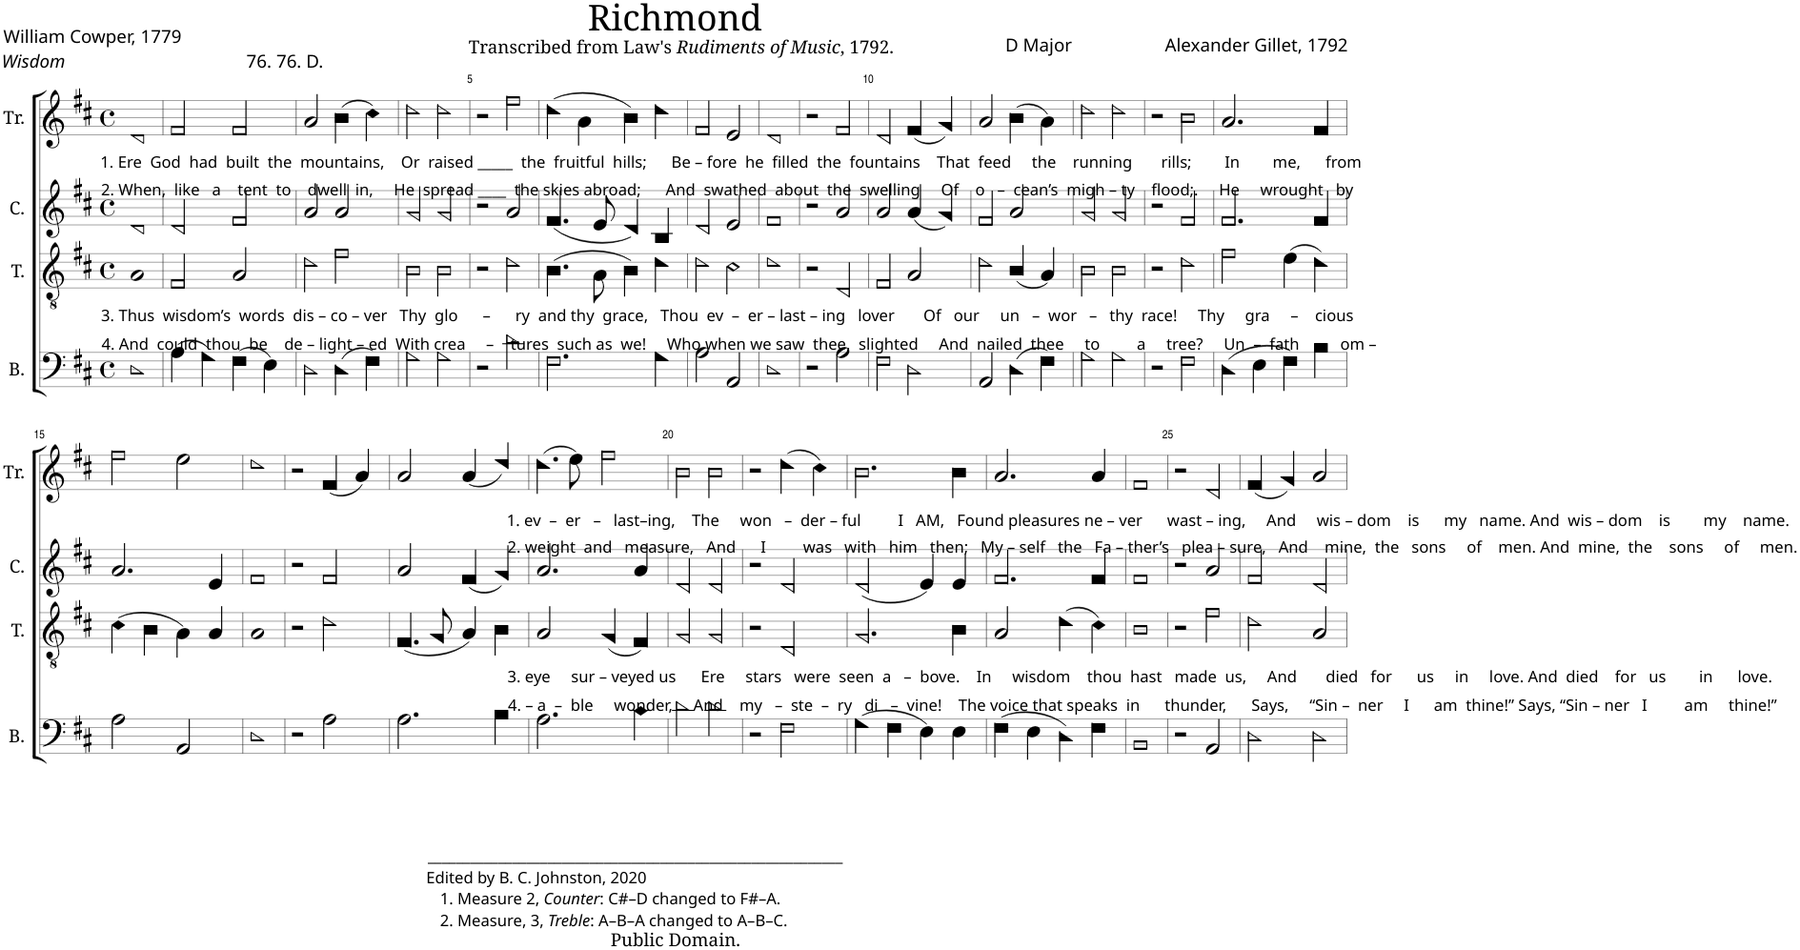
**kern	**kern	**kern	**kern
*part4	*part3	*part2	*part1
*staff4	*staff3	*staff2	*staff1
*I"B.	*I"T.	*I"C.	*I"Tr.
*I'B.	*I'T.	*I'C.	*I'Tr.
*clefF4	*clefGv2	*clefG2	*clefG2
*k[f#c#]	*k[f#c#]	*k[f#c#]	*k[f#c#]
*M4/4	*M4/4	*M4/4	*M4/4
*met(c)	*met(c)	*met(c)	*met(c)
=1	=1	=1	=1
!	!	!	!LO:TX:b:t=1. Ere  God  had  built  the  mountains,    Or  raised _____  the  fruitful  hills;      Be – fore  he  filled  the  fountains    That  feed     the    running       rills;        In        me,      from
!	!	!	!LO:TX:b:t=2. When,  like   a    tent  to    dwell  in,     He  spread ____  the skies abroad;      And  swathed  about  the  swelling     Of    o   –  cean’s  migh – ty    flood;.     He     wrought   by
!	!LO:TX:b:t=3. Thus  wisdom’s  words  dis – co – ver   Thy  glo      –      ry  and thy  grace,   Thou  ev  –  er – last – ing   lover       Of   our     un   –  wor   –   thy  race!     Thy     gra     –    cious	!	!
!	!LO:TX:b:t=4. And  could  thou  be    de – light – ed  With crea     –    tures  such as  we!     Who when we saw  thee,  slighted     And  nailed  thee     to         a     tree?     Un  –  fath    –    om –	!	!
1D!	1A!	1d!	1d!
=2	=2	=2	=2
(4A!\	2F#!/	2d!/	2f#!/
4G!\)	.	.	.
(4F#!\	2A!/	2f#!/	2f#!/
4E!\)	.	.	.
=3	=3	=3	=3
2D!\	2d!\	2a!/	2a!/
(4D!\	2f#!\	2a!/	(4b!\
4F#!\)	.	.	4cc#!\)
=4	=4	=4	=4
2G!\	2B!\	2g!/	2dd!\
2G!\	2B!\	2g!/	2dd!\
=5	=5	=5	=5
2r	2r	2r	2r
2d!\	2d!\	2a!/	2ff#!\
=6	=6	=6	=6
2.F#!\	(4.B!\	(4.f#!/	(4dd!\
.	.	.	4a!\
.	8A!\	8e!/	.
.	4B!\)	4d!/)	4b!\)
4G!\	4d!\	4B!/	4dd!\
=7	=7	=7	=7
2A!\	2d!\	2d!/	2f#!/
2AA!/	2c#!\	2e!/	2e!/
=8	=8	=8	=8
1D!	1d!	1f#!	1d!
=9	=9	=9	=9
2r	2r	2r	2r
2A!\	2D!/	2a!/	2f#!/
=10	=10	=10	=10
2F#!\	2F#!/	2a!/	2d!/
2D!\	2A!/	(4a!/	(4f#!/
.	.	4g!/)	4g!/)
=11	=11	=11	=11
2AA!/	2d!\	2f#!/	2a!/
(4D!\	(4B!/	2a!/	(4b!\
4F#!\)	4A!/)	.	4a!\)
=12	=12	=12	=12
2G!\	2B!\	2g!/	2dd!\
2G!\	2B!\	2g!/	2dd!\
=13	=13	=13	=13
2r	2r	2r	2r
2F#!\	2d!\	2f#!/	2b!\
=14	=14	=14	=14
(4D!\	2f#!\	2.f#!/	2.a!/
4E!\	.	.	.
4F#!\)	(4e!\	.	.
4B!\	4d!\)	4f#!/	4f#!/
!!LO:LB:g=z
=15	=15	=15	=15
2A!\	(4c#!\	2.a!/	2ff#!\
.	4B!\	.	.
2AA!/	4A!\)	.	2ee!\
.	4A!/	4e!/	.
=16	=16	=16	=16
1D!	1A!	1f#!	1dd!
=17	=17	=17	=17
2r	2r	2r	2r
2A!\	2d!\	2f#!/	(4f#!/
.	.	.	4a!/)
=18	=18	=18	=18
2.A!\	(4.F#!/	2a!/	2a!/
.	8G!/	.	.
.	4A!/)	(4f#!/	(4a!/
4B!\	4B!\	4g!/)	4dd!/)
=19	=19	=19	=19
!	!	!	!LO:TX:b:t=1. ev  –  er   –   last–ing,    The     won   –  der – ful         I   AM,   Found pleasures ne – ver      wast – ing,     And     wis – dom    is      my   name. And  wis – dom    is        my    name.
!	!	!	!LO:TX:b:t=2. weight  and   measure,   And      I         was   with   him   then;   My – self   the   Fa – ther’s   plea – sure,   And    mine,  the   sons     of    men. And  mine,  the    sons     of     men.
!	!LO:TX:b:t=3. eye     sur – veyed us      Ere     stars   were  seen  a   –  bove.    In     wisdom    thou  hast   made  us,     And       died   for      us     in     love. And  died    for   us        in      love.	!	!
!	!LO:TX:b:t=4. – a  –  ble     wonder,     And    my   –  ste  –  ry   di   –  vine!    The voice that speaks  in      thunder,      Says,     “Sin –  ner     I      am  thine!” Says, “Sin – ner   I         am     thine!”	!	!
2.A!\	2A!/	2.a!/	(4.dd!\
.	.	.	8ee!\)
.	(4G!/	.	2ff#!\
4c#!\	4F#!/)	4a!/	.
=20	=20	=20	=20
!LO:TX:b:t=___________________________________________________________	!	!	!
!LO:TX:b:t=Edited by B. C. Johnston, 2020	!	!	!
!LO:TX:b:t=1. Measure 2,	!	!	!
!LO:TX:b:i:t=Counter	!	!	!
!LO:TX:b:t=&colon; C#–D changed to F#–A.	!	!	!
!LO:TX:b:t=2. Measure, 3,	!	!	!
!LO:TX:b:i:t=Treble	!	!	!
!LO:TX:b:t=&colon; A–B–A changed to A–B–C.	!	!	!
2d!\	2G!/	2d!/	2b!\
2d!\	2G!/	2d!/	2b!\
=21	=21	=21	=21
2r	2r	2r	2r
2F#!\	2D!/	2d!/	(4dd!\
.	.	.	4cc#!\)
=22	=22	=22	=22
(4G!\	2.G!/	(2d!/	2.b!\
4F#!\	.	.	.
4E!\)	.	4e!/)	.
4E!\	4B!\	4e!/	4b!\
=23	=23	=23	=23
(4F#!\	2A!/	2.f#!/	2.a!/
4E!\	.	.	.
4D!\)	(4d!\	.	.
4F#!\	4c#!\)	4f#!/	4a!/
=24	=24	=24	=24
1BB!	1B!	1f#!	1f#!
=25	=25	=25	=25
2r	2r	2r	2r
2AA!/	2f#!\	2a!/	2d!/
=26	=26	=26	=26
2D!\	2d!\	2f#!/	(4f#!/
.	.	.	4g!/)
2D!\	2A!/	2d!/	2a!/
=	=	=	=
*-	*-	*-	*-
